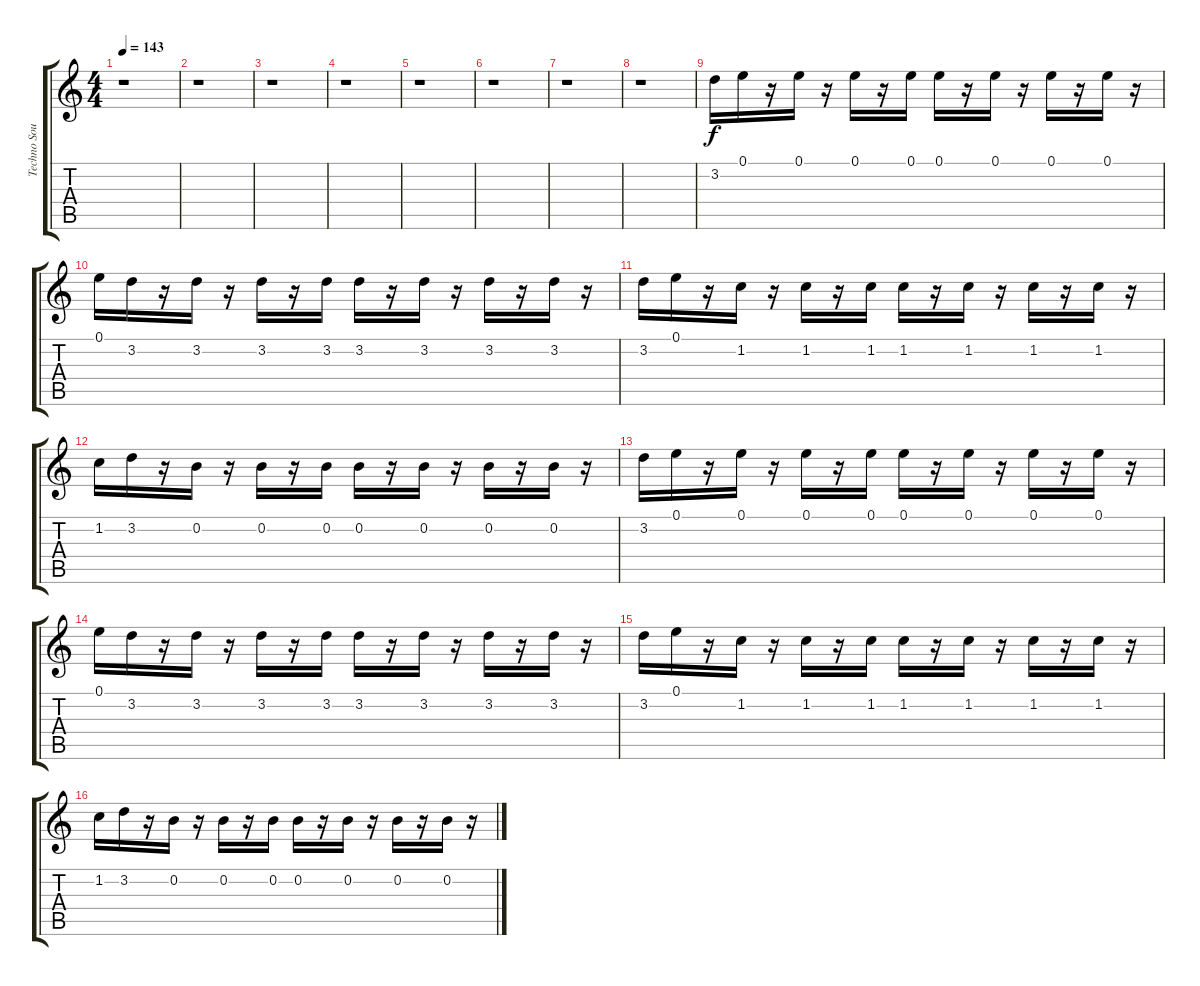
\track ("Techno Sound 2" "Techno Sou") {instrument guitarharmonics}
\staff {score tabs}
\tuning (E4 B3 G3 D3 A2 E2) {hide}
\ts (4 4)
\tempo 143
\clef g2
\ks c
r.1{dy f} |
r.1 |
r.1 |
r.1 |
r.1 |
r.1 |
r.1 |
r.1 |
3.2.16 0.1.16 r.16 0.1.16 r.16 0.1.16 r.16 0.1.16 0.1.16 r.16 0.1.16 r.16 0.1.16 r.16 0.1.16 r.16 |
0.1.16 3.2.16 r.16 3.2.16 r.16 3.2.16 r.16 3.2.16 3.2.16 r.16 3.2.16 r.16 3.2.16 r.16 3.2.16 r.16 |
3.2.16 0.1.16 r.16 1.2.16 r.16 1.2.16 r.16 1.2.16 1.2.16 r.16 1.2.16 r.16 1.2.16 r.16 1.2.16 r.16 |
1.2.16 3.2.16 r.16 0.2.16 r.16 0.2.16 r.16 0.2.16 0.2.16 r.16 0.2.16 r.16 0.2.16 r.16 0.2.16 r.16 |
3.2.16 0.1.16 r.16 0.1.16 r.16 0.1.16 r.16 0.1.16 0.1.16 r.16 0.1.16 r.16 0.1.16 r.16 0.1.16 r.16 |
0.1.16 3.2.16 r.16 3.2.16 r.16 3.2.16 r.16 3.2.16 3.2.16 r.16 3.2.16 r.16 3.2.16 r.16 3.2.16 r.16 |
3.2.16 0.1.16 r.16 1.2.16 r.16 1.2.16 r.16 1.2.16 1.2.16 r.16 1.2.16 r.16 1.2.16 r.16 1.2.16 r.16 |
1.2.16 3.2.16 r.16 0.2.16 r.16 0.2.16 r.16 0.2.16 0.2.16 r.16 0.2.16 r.16 0.2.16 r.16 0.2.16 r.16
